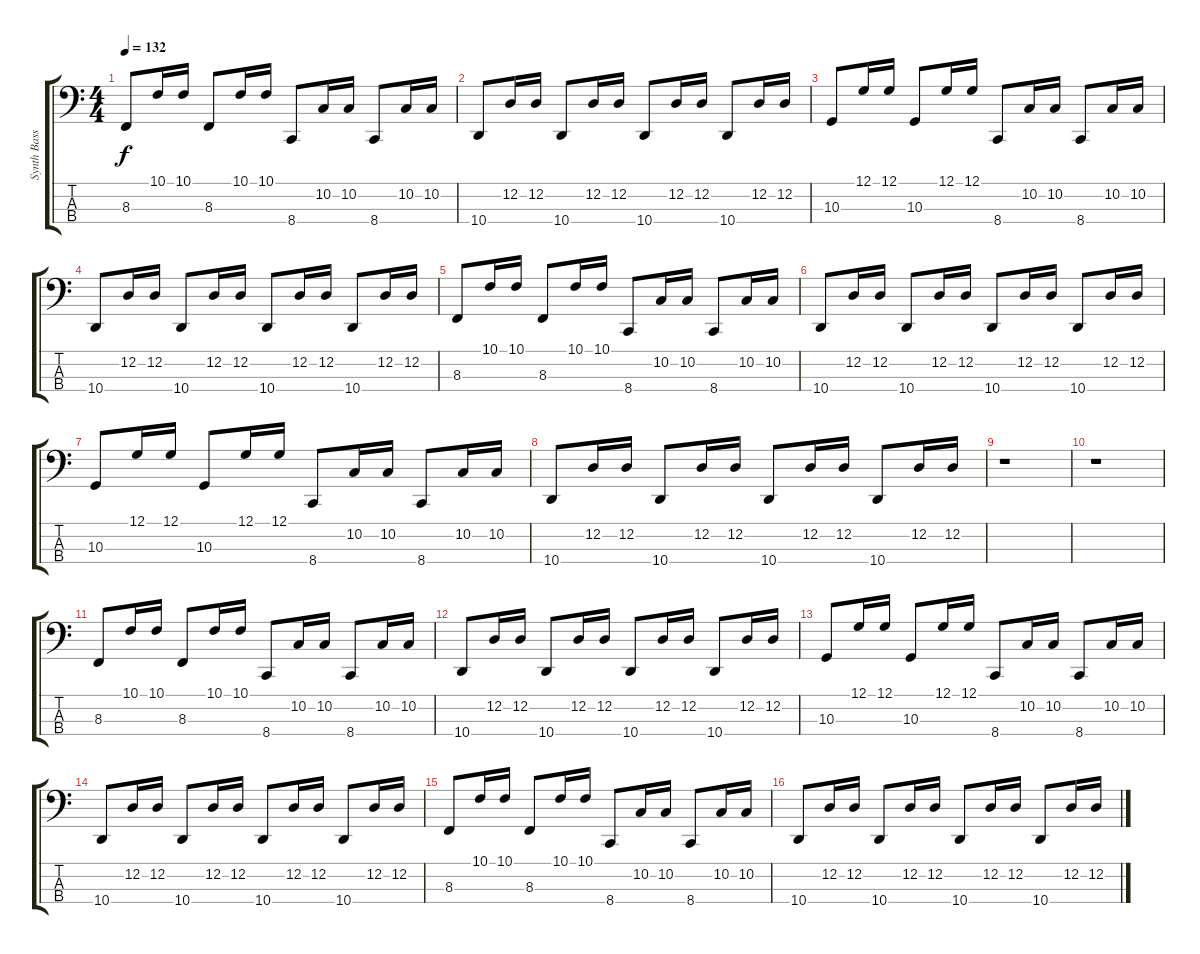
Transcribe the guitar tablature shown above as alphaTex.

\track ("Synth Bass" "Synth Bass") {instrument lead2sawtooth}
\staff {score tabs}
\tuning (G2 D2 A1 E1) {hide}
\ts (4 4)
\tempo 132
\clef f4
\ks c
8.3.8{dy f} 10.1.16 10.1.16 8.3.8 10.1.16 10.1.16 8.4.8 10.2.16 10.2.16 8.4.8 10.2.16 10.2.16 |
10.4.8 12.2.16 12.2.16 10.4.8 12.2.16 12.2.16 10.4.8 12.2.16 12.2.16 10.4.8 12.2.16 12.2.16 |
10.3.8 12.1.16 12.1.16 10.3.8 12.1.16 12.1.16 8.4.8 10.2.16 10.2.16 8.4.8 10.2.16 10.2.16 |
10.4.8 12.2.16 12.2.16 10.4.8 12.2.16 12.2.16 10.4.8 12.2.16 12.2.16 10.4.8 12.2.16 12.2.16 |
8.3.8 10.1.16 10.1.16 8.3.8 10.1.16 10.1.16 8.4.8 10.2.16 10.2.16 8.4.8 10.2.16 10.2.16 |
10.4.8 12.2.16 12.2.16 10.4.8 12.2.16 12.2.16 10.4.8 12.2.16 12.2.16 10.4.8 12.2.16 12.2.16 |
10.3.8 12.1.16 12.1.16 10.3.8 12.1.16 12.1.16 8.4.8 10.2.16 10.2.16 8.4.8 10.2.16 10.2.16 |
10.4.8 12.2.16 12.2.16 10.4.8 12.2.16 12.2.16 10.4.8 12.2.16 12.2.16 10.4.8 12.2.16 12.2.16 |
r.1 |
r.1 |
8.3.8 10.1.16 10.1.16 8.3.8 10.1.16 10.1.16 8.4.8 10.2.16 10.2.16 8.4.8 10.2.16 10.2.16 |
10.4.8 12.2.16 12.2.16 10.4.8 12.2.16 12.2.16 10.4.8 12.2.16 12.2.16 10.4.8 12.2.16 12.2.16 |
10.3.8 12.1.16 12.1.16 10.3.8 12.1.16 12.1.16 8.4.8 10.2.16 10.2.16 8.4.8 10.2.16 10.2.16 |
10.4.8 12.2.16 12.2.16 10.4.8 12.2.16 12.2.16 10.4.8 12.2.16 12.2.16 10.4.8 12.2.16 12.2.16 |
8.3.8 10.1.16 10.1.16 8.3.8 10.1.16 10.1.16 8.4.8 10.2.16 10.2.16 8.4.8 10.2.16 10.2.16 |
10.4.8 12.2.16 12.2.16 10.4.8 12.2.16 12.2.16 10.4.8 12.2.16 12.2.16 10.4.8 12.2.16 12.2.16
